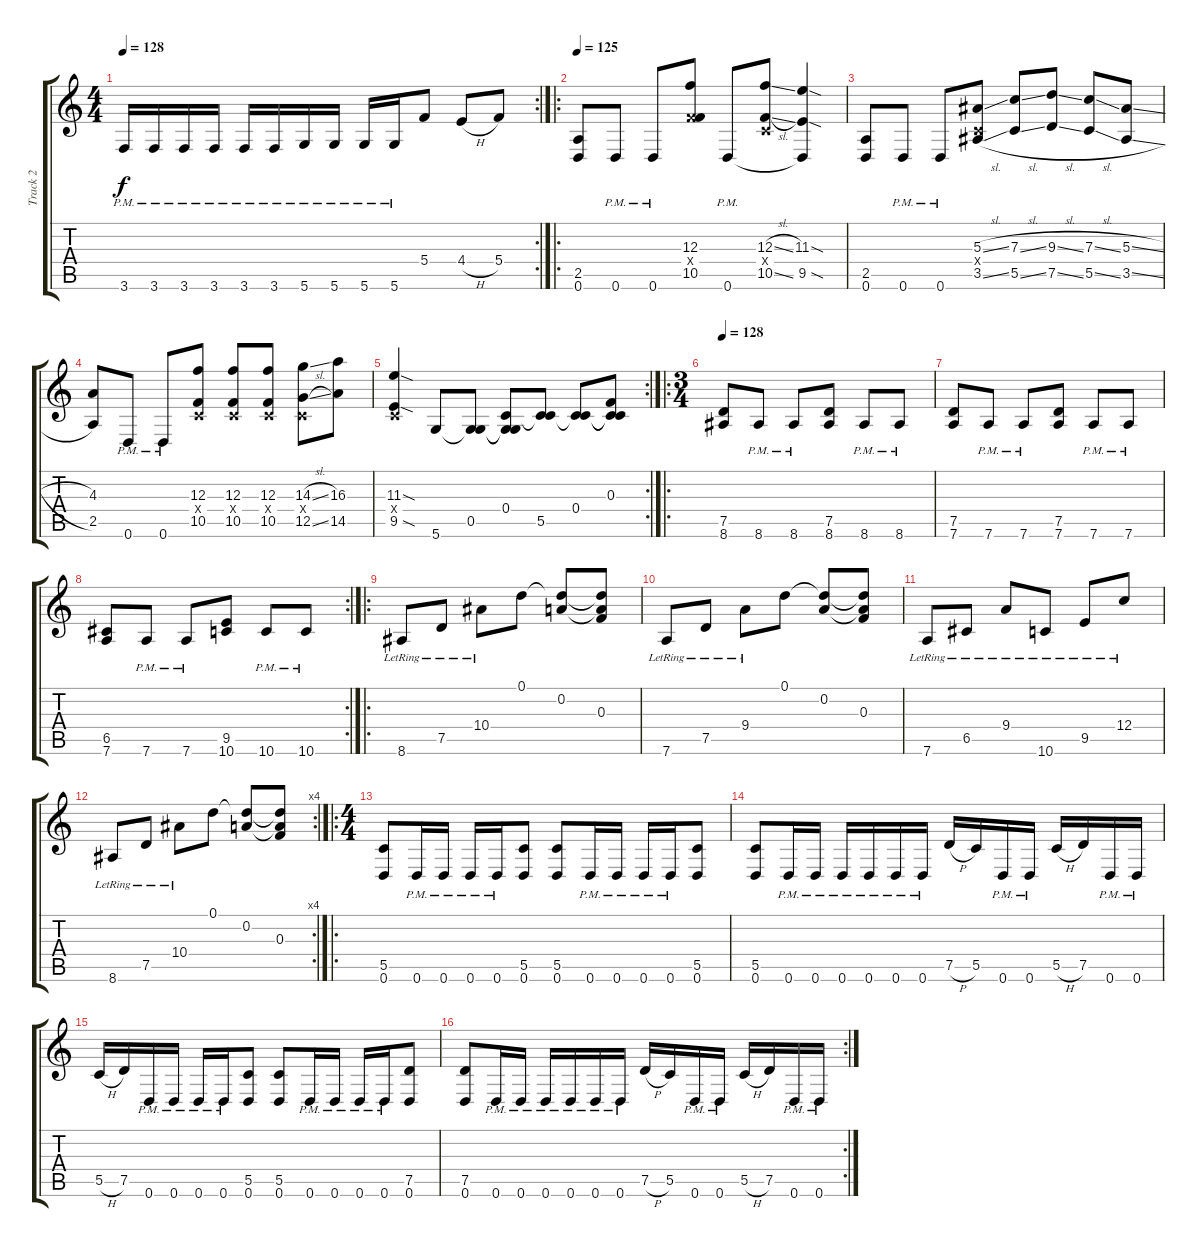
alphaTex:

\track ("Track 2" "Track 2") {instrument distortionguitar}
\staff {score tabs}
\tuning (D4 A3 F3 C3 G2 D2) {hide}
\rc 2
\ts (4 4)
\tempo 128
\clef g2
\ks c
3.6{pm}.16{dy f} 3.6{pm}.16 3.6{pm}.16 3.6{pm}.16 3.6{pm}.16 3.6{pm}.16 5.6{pm}.16 5.6{pm}.16 5.6{pm}.16 5.6{pm}.16 5.4.8 4.4{h}.8 5.4.8 |
\ro
\tempo 125
(2.5 0.6).8 0.6{pm}.8 0.6{pm}.8 (12.3 5.4{x} 10.5).8 0.6{pm}.8 (12.3{sl} 0.4{x} 10.5{sl}).8 (11.3{sod} 9.5{sod} 0.6{t}).4 |
(2.5 0.6).8 0.6{pm}.8 0.6{pm}.8 (5.3{sl} 0.4{x} 3.5{sl}).8 (7.3{sl} 5.5{sl}).8 (9.3{sl} 7.5{sl}).8 (7.3{sl} 5.5{sl}).8 (5.3{sl} 3.5{sl}).8 |
(4.3 2.5).8 0.6{pm}.8 0.6{pm}.8 (12.3 0.4{x} 10.5).8 (12.3 0.4{x} 10.5).8 (12.3 0.4{x} 10.5).8 (14.3{sl} 0.4{x} 12.5{sl}).8 (16.3 14.5).8 |
\rc 2
(11.3{sod} 0.4{x} 9.5{sod}).4 5.6.8 (0.5 5.6{t}).8 (0.4 0.5{t} 5.6{t}).8 (0.4{t} 5.5).8 (0.4 5.5{t}).8 (0.3 0.4{t} 5.5{t}).8 |
\ro
\ts (3 4)
\tempo 128
(7.5 8.6).8 8.6{pm}.8 8.6{pm}.8 (7.5 8.6).8 8.6{pm}.8 8.6{pm}.8 |
(7.5 7.6).8 7.6{pm}.8 7.6{pm}.8 (7.5 7.6).8 7.6{pm}.8 7.6{pm}.8 |
\rc 2
(6.5 7.6).8 7.6{pm}.8 7.6{pm}.8 (9.5 10.6).8 10.6{pm}.8 10.6{pm}.8 |
\ro
8.6{lr}.8 7.5{lr}.8 10.4{lr}.8 0.1.8 (0.1{t} 0.2).8 (0.1{t} 0.2{t} 0.3).8 |
7.6{lr}.8 7.5{lr}.8 9.4{lr}.8 0.1.8 (0.1{t} 0.2).8 (0.1{t} 0.2{t} 0.3).8 |
7.6{lr}.8 6.5{lr}.8 9.4{lr}.8 10.6{lr}.8 9.5{lr}.8 12.4{lr}.8 |
\rc 4
8.6{lr}.8 7.5{lr}.8 10.4{lr}.8 0.1.8 (0.1{t} 0.2).8 (0.1{t} 0.2{t} 0.3).8 |
\ro
\ts (4 4)
(5.5 0.6).8 0.6{pm}.16 0.6{pm}.16 0.6{pm}.16 0.6{pm}.16 (5.5 0.6).8 (5.5 0.6).8 0.6{pm}.16 0.6{pm}.16 0.6{pm}.16 0.6{pm}.16 (5.5 0.6).8 |
(5.5 0.6).8 0.6{pm}.16 0.6{pm}.16 0.6{pm}.16 0.6{pm}.16 0.6{pm}.16 0.6{pm}.16 7.5{h}.16 5.5.16 0.6{pm}.16 0.6{pm}.16 5.5{h}.16 7.5.16 0.6{pm}.16 0.6{pm}.16 |
5.5{h}.16 7.5.16 0.6{pm}.16 0.6{pm}.16 0.6{pm}.16 0.6{pm}.16 (5.5 0.6).8 (5.5 0.6).8 0.6{pm}.16 0.6{pm}.16 0.6{pm}.16 0.6{pm}.16 (7.5 0.6).8 |
\rc 2
(7.5 0.6).8 0.6{pm}.16 0.6{pm}.16 0.6{pm}.16 0.6{pm}.16 0.6{pm}.16 0.6{pm}.16 7.5{h}.16 5.5.16 0.6{pm}.16 0.6{pm}.16 5.5{h}.16 7.5.16 0.6{pm}.16 0.6{pm}.16
